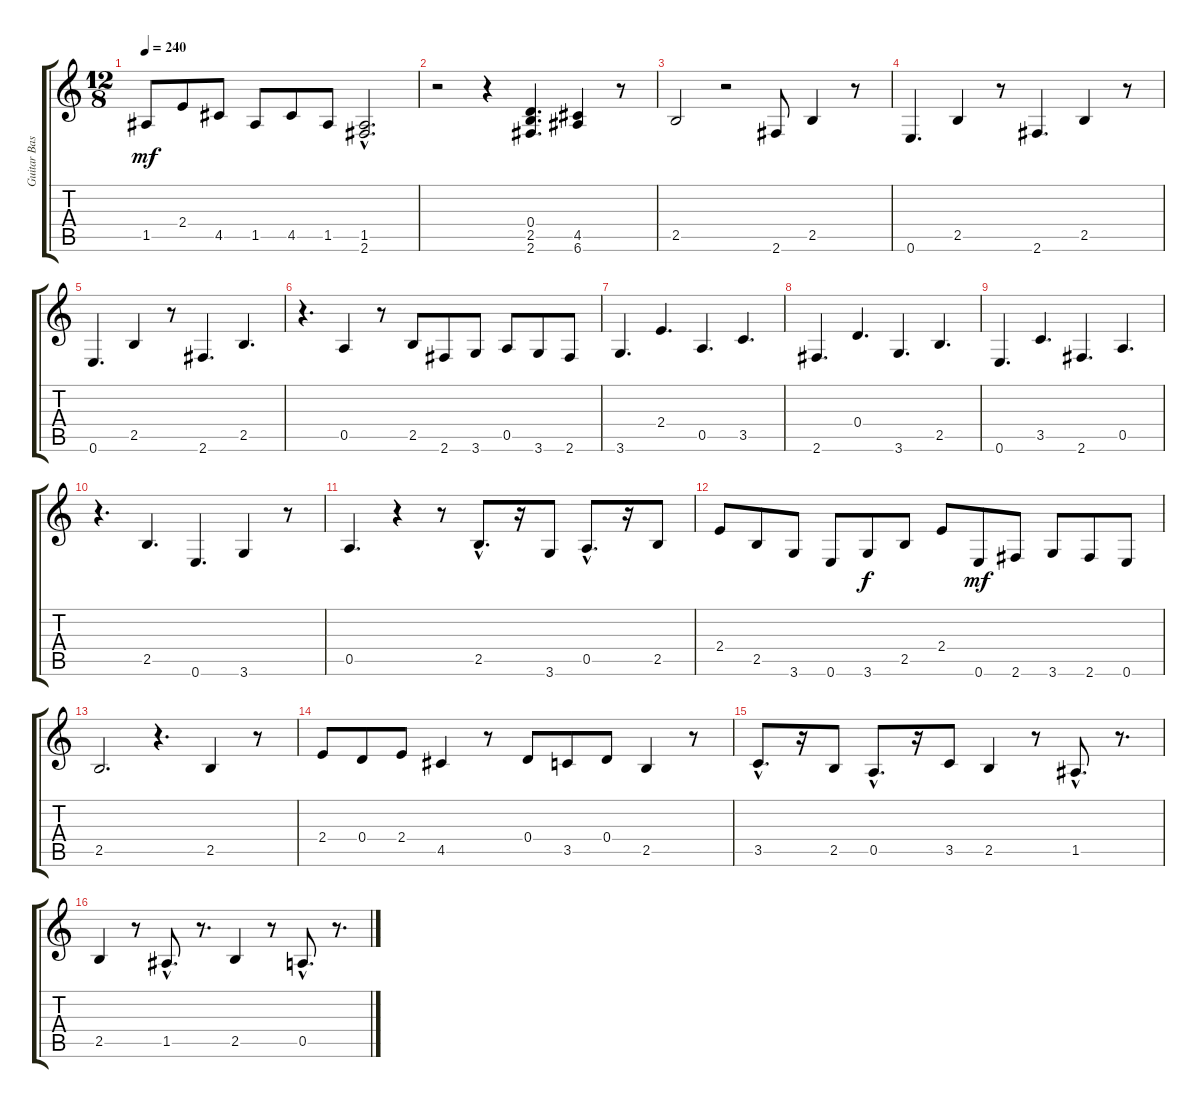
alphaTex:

\track ("Guitar Bass" "Guitar Bas") {instrument acousticguitarnylon}
\staff {score tabs}
\tuning (E4 B3 G3 D3 A2 E2) {hide}
\ts (12 8)
\tempo 240
\clef g2
\ks c
1.5.8{dy mf} 2.4.8 4.5.8 1.5.8 4.5.8 1.5.8 (1.5{hac} 2.6{hac}).2{d} |
r.2 r.4 (0.4 2.5 2.6).4{d} (4.5 6.6).4 r.8 |
2.5.2 r.2 2.6.8 2.5.4 r.8 |
0.6.4{d} 2.5.4 r.8 2.6.4{d} 2.5.4 r.8 |
0.6.4{d} 2.5.4 r.8 2.6.4{d} 2.5.4{d} |
r.4{d} 0.5.4 r.8 2.5.8 2.6.8 3.6.8 0.5.8 3.6.8 2.6.8 |
3.6.4{d} 2.4.4{d} 0.5.4{d} 3.5.4{d} |
2.6.4{d} 0.4.4{d} 3.6.4{d} 2.5.4{d} |
0.6.4{d} 3.5.4{d} 2.6.4{d} 0.5.4{d} |
r.4{d} 2.5.4{d} 0.6.4{d} 3.6.4 r.8 |
0.5.4{d} r.4 r.8 2.5{hac}.8{d} r.16 3.6.8 0.5{hac}.8{d} r.16 2.5.8 |
2.4.8 2.5.8 3.6.8 0.6.8 3.6.8{dy f} 2.5.8 2.4.8 0.6.8{dy mf} 2.6.8 3.6.8 2.6.8 0.6.8 |
2.5.2{d} r.4{d} 2.5.4 r.8 |
2.4.8 0.4.8 2.4.8 4.5.4 r.8 0.4.8 3.5.8 0.4.8 2.5.4 r.8 |
3.5{hac}.8{d} r.16 2.5.8 0.5{hac}.8{d} r.16 3.5.8 2.5.4 r.8 1.5{hac}.8{d} r.8{d} |
2.5.4 r.8 1.5{hac}.8{d} r.8{d} 2.5.4 r.8 0.5{hac}.8{d} r.8{d}
